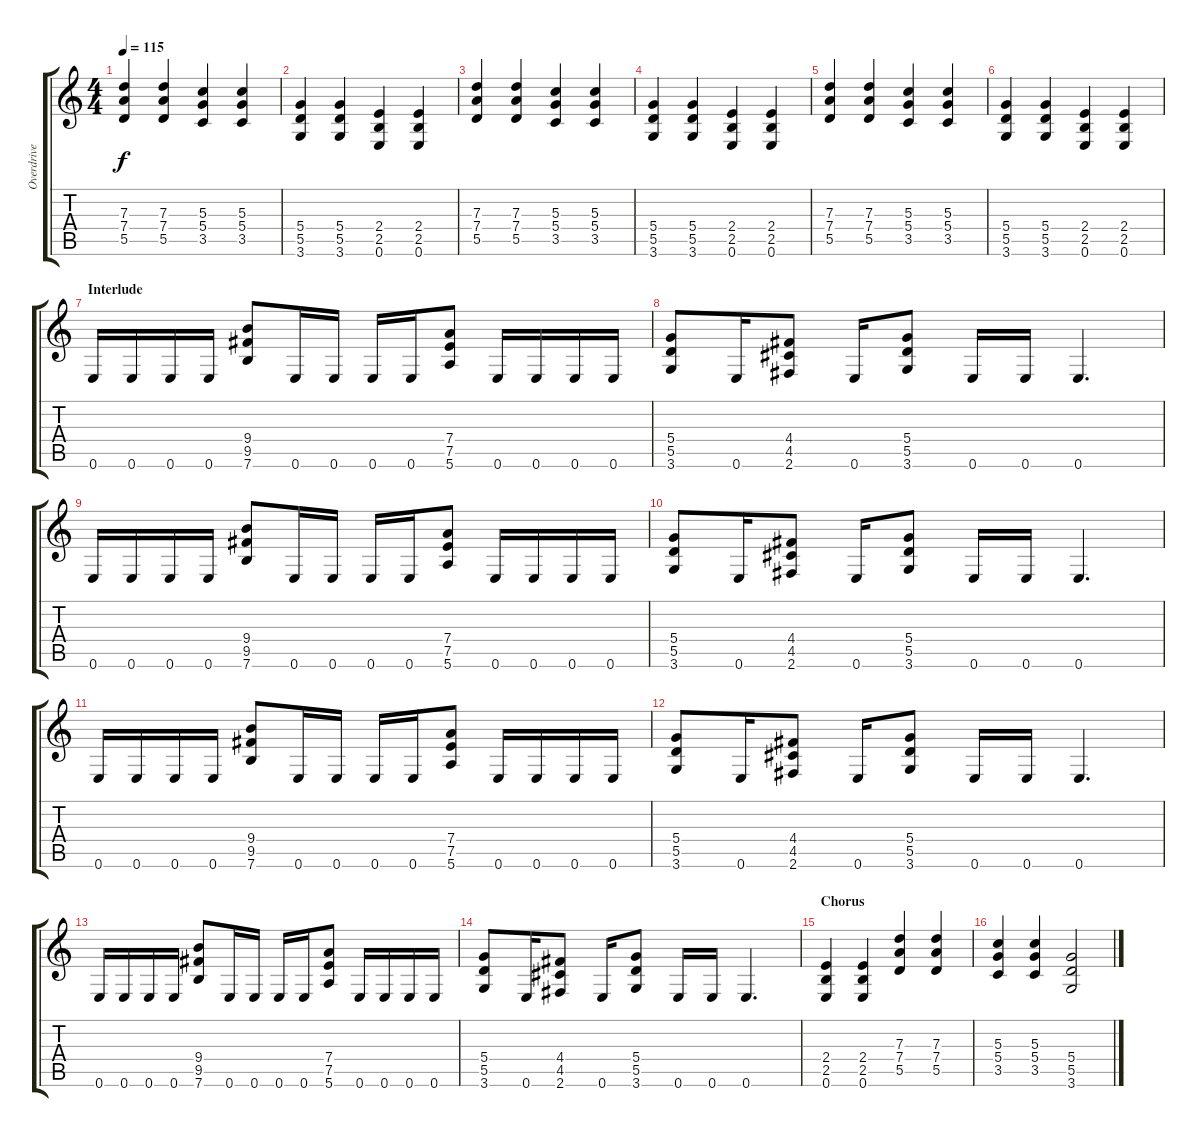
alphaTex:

\track ("Overdrive Gtr" "Overdrive ") {instrument overdrivenguitar}
\staff {score tabs}
\tuning (E4 B3 G3 D3 A2 E2) {hide}
\ts (4 4)
\tempo 115
\clef g2
\ks c
(7.3 7.4 5.5).4{dy f} (7.3 7.4 5.5).4 (5.3 5.4 3.5).4 (5.3 5.4 3.5).4 |
(5.4 5.5 3.6).4 (5.4 5.5 3.6).4 (2.4 2.5 0.6).4 (2.4 2.5 0.6).4 |
(7.3 7.4 5.5).4 (7.3 7.4 5.5).4 (5.3 5.4 3.5).4 (5.3 5.4 3.5).4 |
(5.4 5.5 3.6).4 (5.4 5.5 3.6).4 (2.4 2.5 0.6).4 (2.4 2.5 0.6).4 |
(7.3 7.4 5.5).4 (7.3 7.4 5.5).4 (5.3 5.4 3.5).4 (5.3 5.4 3.5).4 |
(5.4 5.5 3.6).4 (5.4 5.5 3.6).4 (2.4 2.5 0.6).4 (2.4 2.5 0.6).4 |
\section ("" "Interlude")
0.6.16 0.6.16 0.6.16 0.6.16 (9.4 9.5 7.6).8 0.6.16 0.6.16 0.6.16 0.6.16 (7.4 7.5 5.6).8 0.6.16 0.6.16 0.6.16 0.6.16 |
(5.4 5.5 3.6).8 0.6.16 (4.4 4.5 2.6).8 0.6.16 (5.4 5.5 3.6).8 0.6.16 0.6.16 0.6.4{d} |
0.6.16 0.6.16 0.6.16 0.6.16 (9.4 9.5 7.6).8 0.6.16 0.6.16 0.6.16 0.6.16 (7.4 7.5 5.6).8 0.6.16 0.6.16 0.6.16 0.6.16 |
(5.4 5.5 3.6).8 0.6.16 (4.4 4.5 2.6).8 0.6.16 (5.4 5.5 3.6).8 0.6.16 0.6.16 0.6.4{d} |
0.6.16 0.6.16 0.6.16 0.6.16 (9.4 9.5 7.6).8 0.6.16 0.6.16 0.6.16 0.6.16 (7.4 7.5 5.6).8 0.6.16 0.6.16 0.6.16 0.6.16 |
(5.4 5.5 3.6).8 0.6.16 (4.4 4.5 2.6).8 0.6.16 (5.4 5.5 3.6).8 0.6.16 0.6.16 0.6.4{d} |
0.6.16 0.6.16 0.6.16 0.6.16 (9.4 9.5 7.6).8 0.6.16 0.6.16 0.6.16 0.6.16 (7.4 7.5 5.6).8 0.6.16 0.6.16 0.6.16 0.6.16 |
(5.4 5.5 3.6).8 0.6.16 (4.4 4.5 2.6).8 0.6.16 (5.4 5.5 3.6).8 0.6.16 0.6.16 0.6.4{d} |
\section ("" "Chorus")
(2.4 2.5 0.6).4 (2.4 2.5 0.6).4 (7.3 7.4 5.5).4 (7.3 7.4 5.5).4 |
(5.3 5.4 3.5).4 (5.3 5.4 3.5).4 (5.4 5.5 3.6).2
